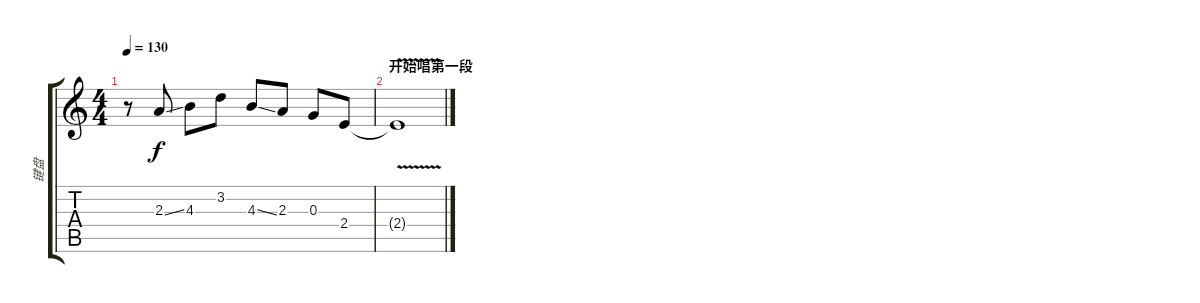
\track ("键盘" "键盘") {instrument overdrivenguitar}
\staff {score tabs}
\tuning (E4 B3 G3 D3 A2 E2) {hide}
\ts (4 4)
\tempo 130
\clef g2
\ks c
r.8{dy f} 2.3{ss}.8 4.3.8 3.2.8 4.3{ss}.8 2.3.8 0.3.8 2.4.8 |
\section ("" "开始唱第一段")
2.4{v t}.1
